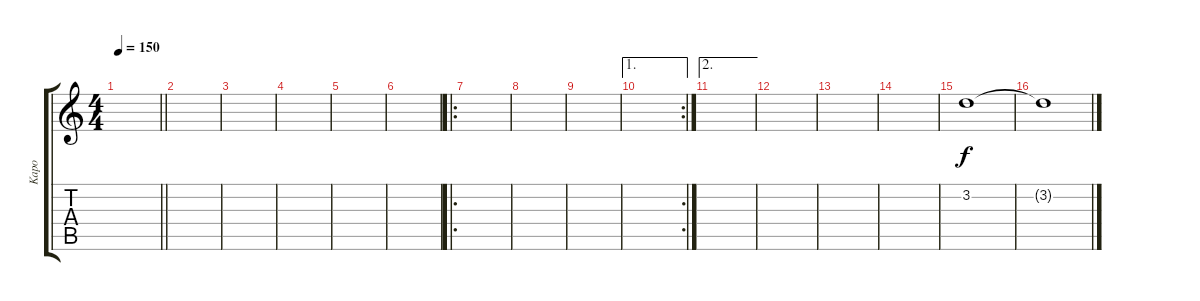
\track ("Kapo" "Kapo") {instrument distortionguitar}
\staff {score tabs}
\tuning (E4 B3 G3 D3 A2 D2) {hide}
\ts (4 4)
\tempo 150
\clef g2
\barLineRight lightlight
\ks c
|
|
|
|
|
|
\ro
|
|
|
\ae 1
\rc 2
|
\ae 2
|
|
|
|
3.2.1 |
3.2{t}.1
